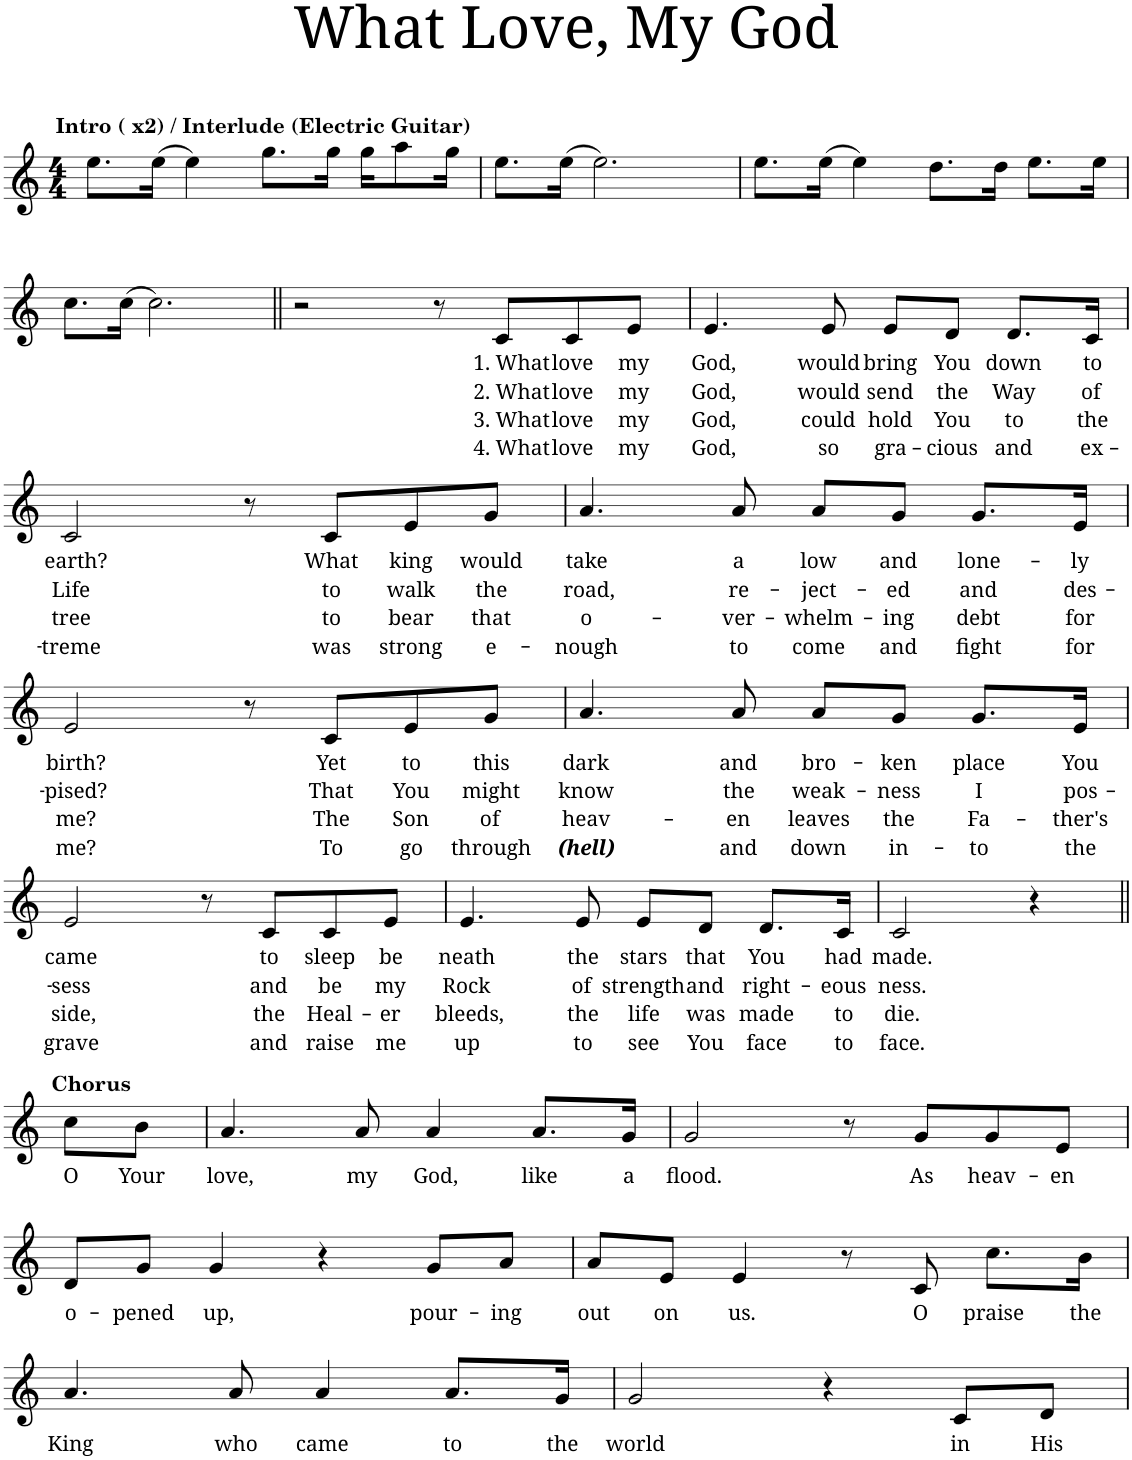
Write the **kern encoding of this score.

**kern	**text	**text	**text	**text
*part1	*part1	*part1	*part1	*part1
*staff1	*staff1	*staff1	*staff1	*staff1
*I"Piano	*	*	*	*
*I'Pno.	*	*	*	*
*clefG2	*	*	*	*
*k[]	*	*	*	*
*M4/4	*	*	*	*
=1	=1	=1	=1	=1
!LO:TX:a:B:t=Intro ( x2) / Interlude (Electric Guitar)	!	!	!	!
8.ee\L	.	.	.	.
(16ee\Jk	.	.	.	.
4ee\)	.	.	.	.
8.gg\L	.	.	.	.
16gg\Jk	.	.	.	.
16gg\KL	.	.	.	.
8aa\	.	.	.	.
16gg\Jk	.	.	.	.
=2	=2	=2	=2	=2
8.ee\L	.	.	.	.
(16ee\Jk	.	.	.	.
2.ee\)	.	.	.	.
=3	=3	=3	=3	=3
8.ee\L	.	.	.	.
(16ee\Jk	.	.	.	.
4ee\)	.	.	.	.
8.dd\L	.	.	.	.
16dd\Jk	.	.	.	.
8.ee\L	.	.	.	.
16ee\Jk	.	.	.	.
!!LO:LB:g=z
=4	=4	=4	=4	=4
8.cc\L	.	.	.	.
(16cc\Jk	.	.	.	.
2.cc\)	.	.	.	.
=5||	=5||	=5||	=5||	=5||
2r	.	.	.	.
8r	.	.	.	.
!	!LO:LY:b	!LO:LY:b	!LO:LY:b	!LO:LY:b
8c/L	1. What	2. What	3. What	4. What
!	!LO:LY:b	!LO:LY:b	!LO:LY:b	!LO:LY:b
8c/	love	love	love	love
!	!LO:LY:b	!LO:LY:b	!LO:LY:b	!LO:LY:b
8e/J	my	my	my	my
=6	=6	=6	=6	=6
!	!LO:LY:b	!LO:LY:b	!LO:LY:b	!LO:LY:b
4.e/	God,	God,	God,	God,
!	!LO:LY:b	!LO:LY:b	!LO:LY:b	!LO:LY:b
8e/	would	would	could	so
!	!LO:LY:b	!LO:LY:b	!LO:LY:b	!LO:LY:b
8e/L	bring	send	hold	gra-
!	!LO:LY:b	!LO:LY:b	!LO:LY:b	!LO:LY:b
8d/J	You	the	You	-cious
!	!LO:LY:b	!LO:LY:b	!LO:LY:b	!LO:LY:b
8.d/L	down	Way	to	and
!	!LO:LY:b	!LO:LY:b	!LO:LY:b	!LO:LY:b
16c/Jk	to	of	the	ex-
!!LO:LB:g=z
=7	=7	=7	=7	=7
!	!LO:LY:b	!LO:LY:b	!LO:LY:b	!LO:LY:b
2c/	earth?	Life	tree	-treme
8r	.	.	.	.
!	!LO:LY:b	!LO:LY:b	!LO:LY:b	!LO:LY:b
8c/L	What	to	to	was
!	!LO:LY:b	!LO:LY:b	!LO:LY:b	!LO:LY:b
8e/	king	walk	bear	strong
!	!LO:LY:b	!LO:LY:b	!LO:LY:b	!LO:LY:b
8g/J	would	the	that	e-
=8	=8	=8	=8	=8
!	!LO:LY:b	!LO:LY:b	!LO:LY:b	!LO:LY:b
4.a/	take	road,	o-	-nough
!	!LO:LY:b	!LO:LY:b	!LO:LY:b	!LO:LY:b
8a/	a	re-	-ver-	to
!	!LO:LY:b	!LO:LY:b	!LO:LY:b	!LO:LY:b
8a/L	low	-ject-	-whelm-	come
!	!LO:LY:b	!LO:LY:b	!LO:LY:b	!LO:LY:b
8g/J	and	-ed	-ing	and
!	!LO:LY:b	!LO:LY:b	!LO:LY:b	!LO:LY:b
8.g/L	lone-	and	debt	fight
!	!LO:LY:b	!LO:LY:b	!LO:LY:b	!LO:LY:b
16e/Jk	-ly	des-	for	for
!!LO:LB:g=z
=9	=9	=9	=9	=9
!	!LO:LY:b	!LO:LY:b	!LO:LY:b	!LO:LY:b
2e/	birth?	-pised?	me?	me?
8r	.	.	.	.
!	!LO:LY:b	!LO:LY:b	!LO:LY:b	!LO:LY:b
8c/L	Yet	That	The	To
!	!LO:LY:b	!LO:LY:b	!LO:LY:b	!LO:LY:b
8e/	to	You	Son	go
!	!LO:LY:b	!LO:LY:b	!LO:LY:b	!LO:LY:b
8g/J	this	might	of	through
=10	=10	=10	=10	=10
!	!LO:LY:b	!LO:LY:b	!LO:LY:b	!LO:LY:b
4.a/	dark	know	heav-	(hell)
!	!LO:LY:b	!LO:LY:b	!LO:LY:b	!LO:LY:b
8a/	and	the	-en	and
!	!LO:LY:b	!LO:LY:b	!LO:LY:b	!LO:LY:b
8a/L	bro-	weak-	leaves	down
!	!LO:LY:b	!LO:LY:b	!LO:LY:b	!LO:LY:b
8g/J	-ken	-ness	the	in-
!	!LO:LY:b	!LO:LY:b	!LO:LY:b	!LO:LY:b
8.g/L	place	I	Fa-	-to
!	!LO:LY:b	!LO:LY:b	!LO:LY:b	!LO:LY:b
16e/Jk	You	pos-	-ther's	the
!!LO:LB:g=z
=11	=11	=11	=11	=11
!	!LO:LY:b	!LO:LY:b	!LO:LY:b	!LO:LY:b
2e/	came	-sess	side,	grave
8r	.	.	.	.
!	!LO:LY:b	!LO:LY:b	!LO:LY:b	!LO:LY:b
8c/L	to	and	the	and
!	!LO:LY:b	!LO:LY:b	!LO:LY:b	!LO:LY:b
8c/	sleep	be	Heal-	raise
!	!LO:LY:b	!LO:LY:b	!LO:LY:b	!LO:LY:b
8e/J	be	my	-er	me
=12	=12	=12	=12	=12
!	!LO:LY:b	!LO:LY:b	!LO:LY:b	!LO:LY:b
4.e/	-neath	Rock	bleeds,	up
!	!LO:LY:b	!LO:LY:b	!LO:LY:b	!LO:LY:b
8e/	the	of	the	to
!	!LO:LY:b	!LO:LY:b	!LO:LY:b	!LO:LY:b
8e/L	stars	strength	life	see
!	!LO:LY:b	!LO:LY:b	!LO:LY:b	!LO:LY:b
8d/J	that	and	was	You
!	!LO:LY:b	!LO:LY:b	!LO:LY:b	!LO:LY:b
8.d/L	You	right-	made	face
!	!LO:LY:b	!LO:LY:b	!LO:LY:b	!LO:LY:b
16c/Jk	had	-eous	to	to
=13	=13	=13	=13	=13
!	!LO:LY:b	!LO:LY:b	!LO:LY:b	!LO:LY:b
2c/	made.	-ness.	die.	face.
4r	.	.	.	.
!!LO:LB:g=z
=14||	=14||	=14||	=14||	=14||
!LO:TX:a:B:t=Chorus	!	!	!	!
!	!LO:LY:b	!	!	!
8cc\L	O	.	.	.
!	!LO:LY:b	!	!	!
8b\J	Your	.	.	.
=15	=15	=15	=15	=15
!	!LO:LY:b	!	!	!
4.a/	love,	.	.	.
!	!LO:LY:b	!	!	!
8a/	my	.	.	.
!	!LO:LY:b	!	!	!
4a/	God,	.	.	.
!	!LO:LY:b	!	!	!
8.a/L	like	.	.	.
!	!LO:LY:b	!	!	!
16g/Jk	a	.	.	.
=16	=16	=16	=16	=16
!	!LO:LY:b	!	!	!
2g/	flood.	.	.	.
8r	.	.	.	.
!	!LO:LY:b	!	!	!
8g/L	As	.	.	.
!	!LO:LY:b	!	!	!
8g/	heav-	.	.	.
!	!LO:LY:b	!	!	!
8e/J	-en	.	.	.
!!LO:LB:g=z
=17	=17	=17	=17	=17
!	!LO:LY:b	!	!	!
8d/L	o-	.	.	.
!	!LO:LY:b	!	!	!
8g/J	-pened	.	.	.
!	!LO:LY:b	!	!	!
4g/	up,	.	.	.
4r	.	.	.	.
!	!LO:LY:b	!	!	!
8g/L	pour-	.	.	.
!	!LO:LY:b	!	!	!
8a/J	-ing	.	.	.
=18	=18	=18	=18	=18
!	!LO:LY:b	!	!	!
8a/L	out	.	.	.
!	!LO:LY:b	!	!	!
8e/J	on	.	.	.
!	!LO:LY:b	!	!	!
4e/	us.	.	.	.
8r	.	.	.	.
!	!LO:LY:b	!	!	!
8c/	O	.	.	.
!	!LO:LY:b	!	!	!
8.cc\L	praise	.	.	.
!	!LO:LY:b	!	!	!
16b\Jk	the	.	.	.
!!LO:LB:g=z
=19	=19	=19	=19	=19
!	!LO:LY:b	!	!	!
4.a/	King	.	.	.
!	!LO:LY:b	!	!	!
8a/	who	.	.	.
!	!LO:LY:b	!	!	!
4a/	came	.	.	.
!	!LO:LY:b	!	!	!
8.a/L	to	.	.	.
!	!LO:LY:b	!	!	!
16g/Jk	the	.	.	.
=20	=20	=20	=20	=20
!	!LO:LY:b	!	!	!
2g/	world	.	.	.
4r	.	.	.	.
!	!LO:LY:b	!	!	!
8c/L	in	.	.	.
!	!LO:LY:b	!	!	!
8d/J	His	.	.	.
=	=	=	=	=
*-	*-	*-	*-	*-
